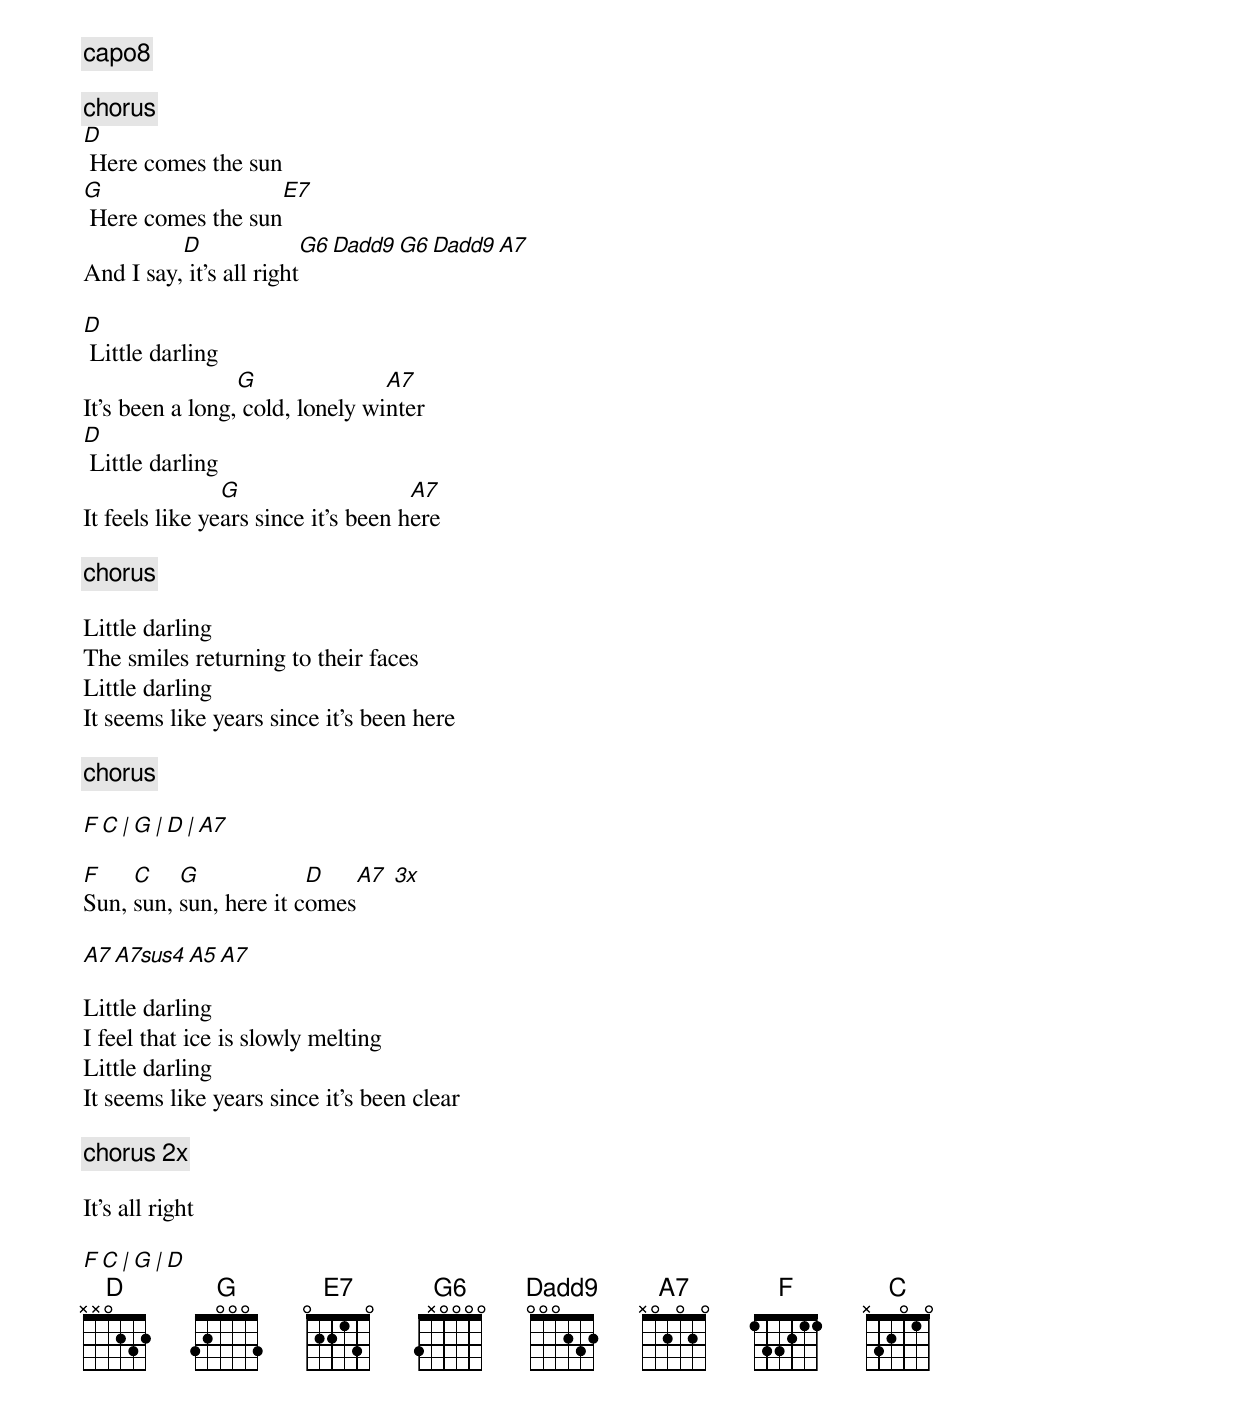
[capo8]

[chorus]
D
 Here comes the sun
G                  E7
 Here comes the sun
          D              G6 Dadd9 G6 Dadd9 A7
And I say, it's all right

D
 Little darling
                 G               A7
It's been a long, cold, lonely winter
D
 Little darling
                G                    A7
It feels like years since it's been here

[chorus]

Little darling
The smiles returning to their faces
Little darling
It seems like years since it's been here

[chorus]

F C | G | D | A7

F    C    G             D   A7
Sun, sun, sun, here it comes [3x]

A7 A7sus4 A5 A7

Little darling
I feel that ice is slowly melting
Little darling
It seems like years since it's been clear

[chorus] [2x]

It's all right

F C | G | D
